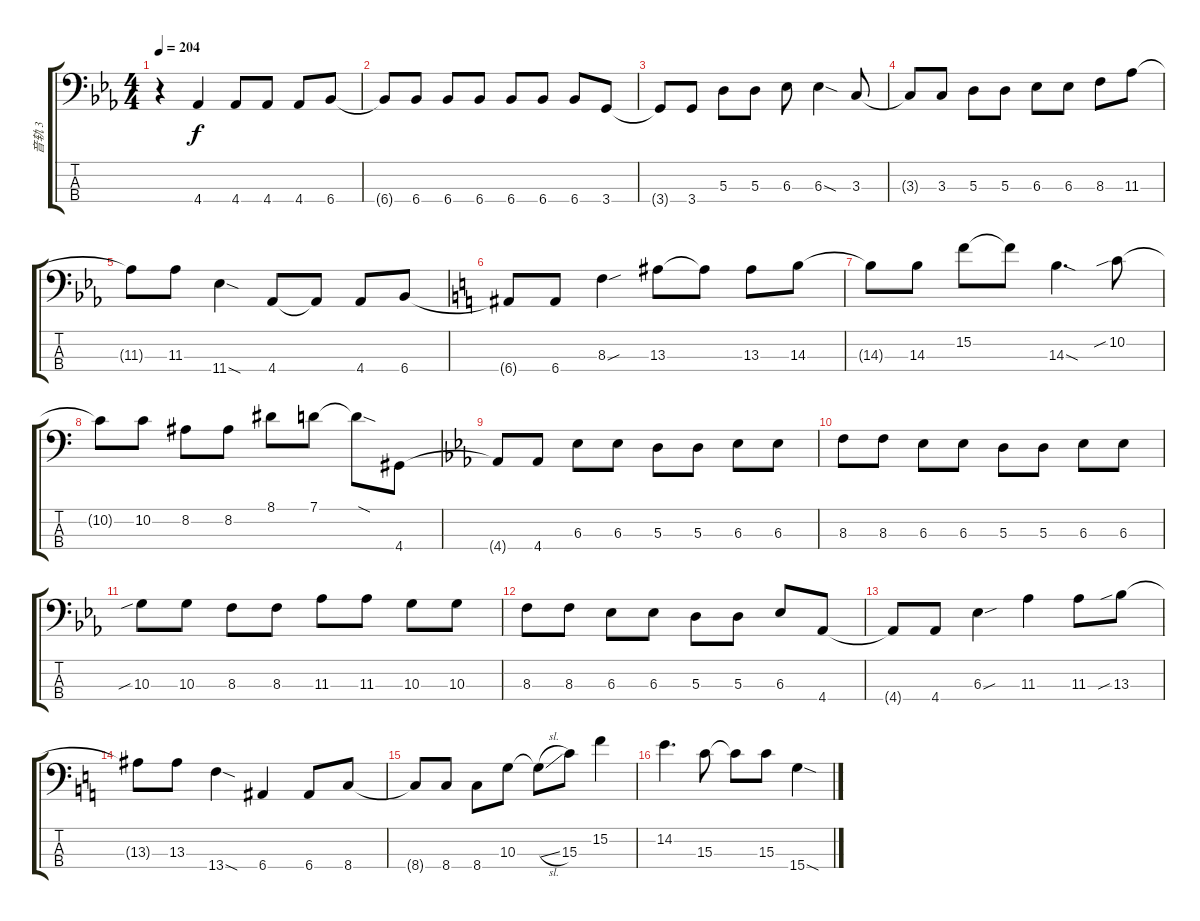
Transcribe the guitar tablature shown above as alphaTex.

\track ("音轨 3" "音轨 3") {instrument electricbassfinger}
\staff {score tabs}
\tuning (G2 D2 A1 E1) {hide}
\ts (4 4)
\tempo 204
\clef f4
\ks eb
r.4{dy f} 4.4.4 4.4.8 4.4.8 4.4.8 6.4.8 |
6.4{t}.8 6.4.8 6.4.8 6.4.8 6.4.8 6.4.8 6.4.8 3.4.8 |
3.4{t}.8 3.4.8 5.3.8 5.3.8 6.3.8 6.3{sod}.4 3.3.8 |
3.3{t}.8 3.3.8 5.3.8 5.3.8 6.3.8 6.3.8 8.3.8 11.3.8 |
11.3{t}.8 11.3.8 11.4{sod}.4 4.4.8 4.4{t}.8 4.4.8 6.4.8 |
\ks c
6.4{t}.8 6.4.8 8.3{sou}.4 13.3.8 13.3{t}.8 13.3.8 14.3.8 |
14.3{t}.8 14.3.8 15.2.8 15.2{t}.8 14.3{sod}.4{d} 10.2{sib}.8 |
10.2{t}.8 10.2.8 8.2.8 8.2.8 8.1.8 7.1.8 7.1{sod t}.8 4.4.8 |
\ks eb
4.4{t}.8 4.4.8 6.3.8 6.3.8 5.3.8 5.3.8 6.3.8 6.3.8 |
8.3.8 8.3.8 6.3.8 6.3.8 5.3.8 5.3.8 6.3.8 6.3.8 |
10.3{sib}.8 10.3.8 8.3.8 8.3.8 11.3.8 11.3.8 10.3.8 10.3.8 |
8.3.8 8.3.8 6.3.8 6.3.8 5.3.8 5.3.8 6.3.8 4.4.8 |
4.4{t}.8 4.4.8 6.3{sou}.4 11.3.4 11.3.8 13.3{sib}.8 |
\ks c
13.3{t}.8 13.3.8 13.4{sod}.4 6.4.4 6.4.8 8.4.8 |
8.4{t}.8 8.4.8 8.4.8 10.3.8 10.3{sl t}.8 15.3.8 15.2.4 |
14.2.4{d} 15.3.8 15.3{t}.8 15.3.8 15.4{sod}.4
